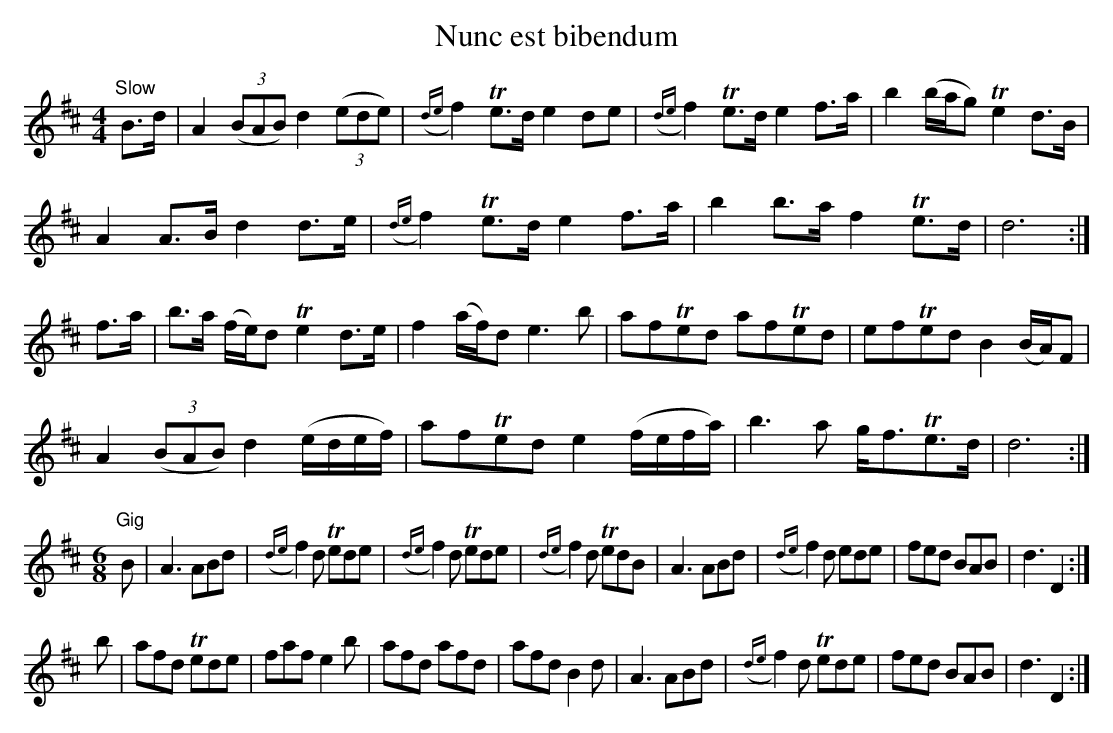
X:1
T:Nunc est bibendum
M:4/4
L:1/8
K:D
"Slow"
B>d|    A2 (3(BAB)    d2(3(ede)     |({de}f2) Te>d     e2  de       |\
   ({de}f2)  Te>d     e2   f>a      |     b2  (b/a/g) Te2  d>B      |
        A2    A>B     d2   d>e      |({de}f2) Te>d     e2  f>a      |\
        b2    b>a     f2  Te>d      |     d6                       :|
f>a|    b>a  (f/e/)d Te2   d>e      |     f2  (a/f/)d  e3b          |\
        afTed         afTed         |     efTed        B2 (B/A/)F   |
        A2 (3(BAB)    d2  (e/d/e/f/)|     afTed        e2 (f/e/f/a/)|\
        b3a           g<fTe>d       |     d6                       :|
M:6/8
"Gig"
B|A3   ABd|({de}f2)d Tede|({de}f2)d Tede|({de}f2)d TedB|\
  A3   ABd|({de}f2)d  ede|     fed   BAB|     d3    D2:|
b|afd Tede|     faf   e2b|     afd   afd|     afd   B2d|\
  A3   ABd|({de}f2)d Tede|     fed   BAB|     d3    D2:|
